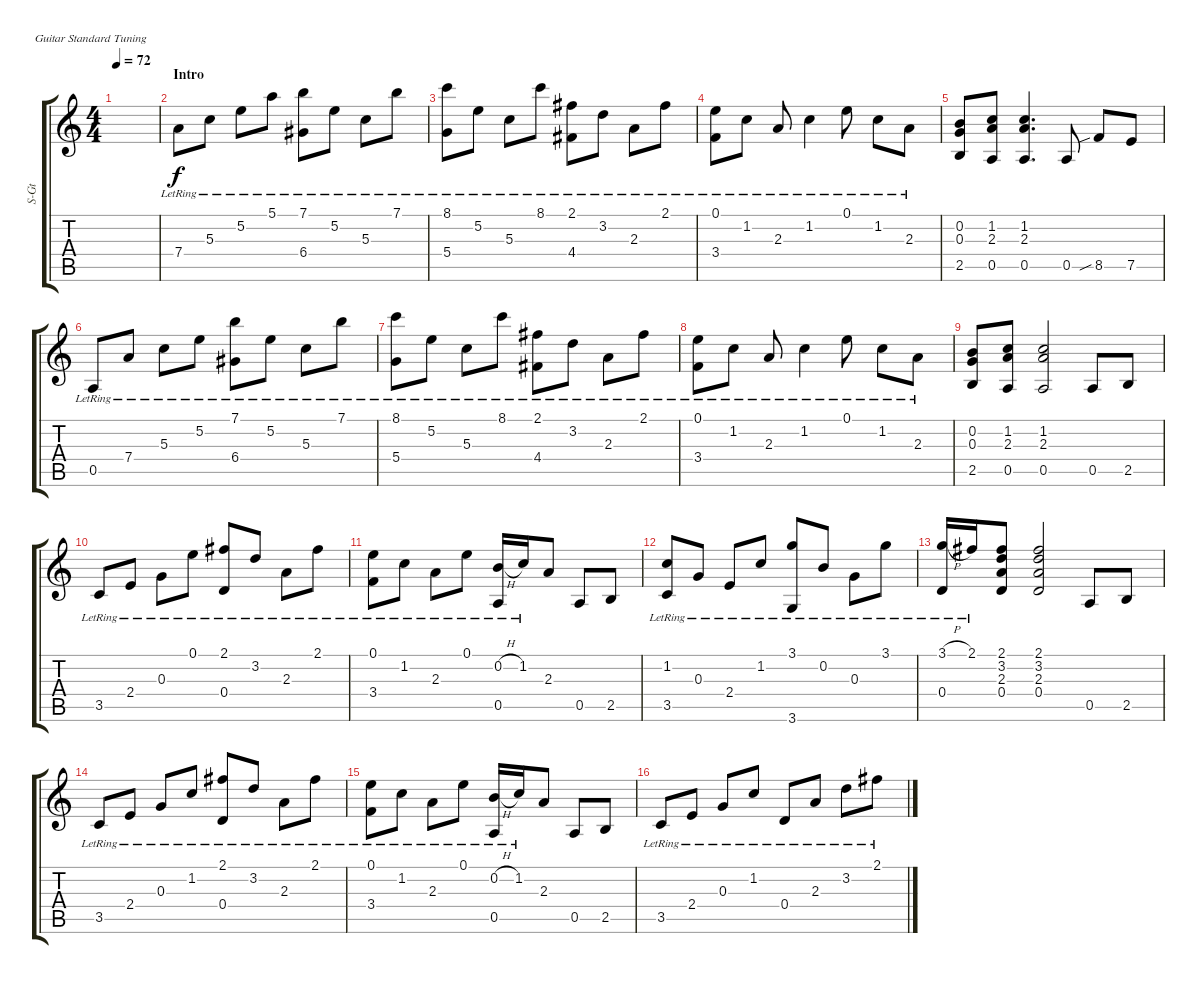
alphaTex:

\defaultSystemsLayout 4
\bracketExtendMode groupsimilarinstruments
\otherSystemsTrackNameOrientation horizontal
\track ("Finger Acoustic (Page)" "S-Gt") {instrument acousticguitarsteel}
\staff {score tabs}
\tuning (E4 B3 G3 D3 A2 E2)
\ts (4 4)
\tempo 72
\clef g2
\ks c
|
\section ("" "Intro")
7.4{lr}.8{beam Down} 5.3{lr}.8{beam Down} 5.2{lr}.8{beam Down} 5.1{lr}.8{beam Down} (7.1{lr} 6.4{lr acc #}).8{beam Down} 5.2{lr}.8{beam Down} 5.3{lr}.8{beam Down} 7.1{lr}.8{beam Down} |
(8.1{lr} 5.4{lr}).8{beam Down} 5.2{lr}.8{beam Down} 5.3{lr}.8{beam Down} 8.1{lr}.8{beam Down} (2.1{lr acc #} 4.4{lr acc #}).8{beam Down} 3.2{lr}.8{beam Down} 2.3{lr}.8{beam Down} 2.1{lr acc #}.8{beam Down} |
(0.1{lr} 3.4{lr}).8{beam Down} 1.2{lr}.8{beam Down} 2.3{lr}.8{beam Up} 1.2{lr}.4{beam Down} 0.1{lr}.8{beam Down} 1.2{lr}.8{beam Down} 2.3{lr}.8{beam Down} |
(2.5 0.2 0.3).8{beam Up} (0.5 2.3 1.2).8{beam Up} (0.5 2.3 1.2).4{d beam Up} 0.5.8{beam Up} 8.5{sib}.8{beam Up} 7.5.8{beam Up} |
0.5{lr}.8{beam Up} 7.4{lr}.8{beam Up} 5.3{lr}.8{beam Down} 5.2{lr}.8{beam Down} (7.1{lr} 6.4{lr acc #}).8{beam Down} 5.2{lr}.8{beam Down} 5.3{lr}.8{beam Down} 7.1{lr}.8{beam Down} |
(8.1{lr} 5.4{lr}).8{beam Down} 5.2{lr}.8{beam Down} 5.3{lr}.8{beam Down} 8.1{lr}.8{beam Down} (2.1{lr acc #} 4.4{lr acc #}).8{beam Down} 3.2{lr}.8{beam Down} 2.3{lr}.8{beam Down} 2.1{lr acc #}.8{beam Down} |
(0.1{lr} 3.4{lr}).8{beam Down} 1.2{lr}.8{beam Down} 2.3{lr}.8{beam Up} 1.2{lr}.4{beam Down} 0.1{lr}.8{beam Down} 1.2{lr}.8{beam Down} 2.3{lr}.8{beam Down} |
(2.5 0.3 0.2).8{beam Up} (0.5 2.3 1.2).8{beam Up} (0.5 2.3 1.2).2{beam Up} 0.5.8{beam Up} 2.5.8{beam Up} |
3.5{lr}.8{beam Up} 2.4{lr}.8{beam Up} 0.3{lr}.8{beam Down} 0.1{lr}.8{beam Down} (2.1{lr acc #} 0.4{lr}).8{beam Up} 3.2{lr}.8{beam Up} 2.3{lr}.8{beam Down} 2.1{lr acc #}.8{beam Down} |
(0.1{lr} 3.4{lr}).8{beam Down} 1.2{lr}.8{beam Down} 2.3{lr}.8{beam Down} 0.1{lr}.8{beam Down} (0.2{h lr} 0.5{lr}).16{beam Up} 1.2{lr}.16{beam Up} 2.3.8{beam Up} 0.5.8{beam Up} 2.5.8{beam Up} |
(3.5{lr} 1.2{lr}).8{beam Up} 0.3{lr}.8{beam Up} 2.4{lr}.8{beam Up} 1.2{lr}.8{beam Up} (3.1{lr} 3.6{lr}).8{beam Up} 0.2{lr}.8{beam Up} 0.3{lr}.8{beam Down} 3.1{lr}.8{beam Down} |
(3.1{h lr} 0.4{lr}).16{beam Up} 2.1{lr acc #}.16{beam Up} (2.1{acc #} 3.2 2.3 0.4).8{beam Up} (2.1{acc #} 3.2 2.3 0.4).2{beam Up} 0.5.8{beam Up} 2.5.8{beam Up} |
3.5{lr}.8{beam Up} 2.4{lr}.8{beam Up} 0.3{lr}.8{beam Up} 1.2{lr}.8{beam Up} (2.1{lr acc #} 0.4{lr}).8{beam Up} 3.2{lr}.8{beam Up} 2.3{lr}.8{beam Down} 2.1{lr acc #}.8{beam Down} |
(0.1{lr} 3.4{lr}).8{beam Down} 1.2{lr}.8{beam Down} 2.3{lr}.8{beam Down} 0.1{lr}.8{beam Down} (0.2{h lr} 0.5{lr}).16{beam Up} 1.2{lr}.16{beam Up} 2.3.8{beam Up} 0.5.8{beam Up} 2.5.8{beam Up} |
3.5{lr}.8{beam Up} 2.4{lr}.8{beam Up} 0.3{lr}.8{beam Up} 1.2{lr}.8{beam Up} 0.4{lr}.8{beam Up} 2.3{lr}.8{beam Up} 3.2{lr}.8{beam Down} 2.1{lr acc #}.8{beam Down}
